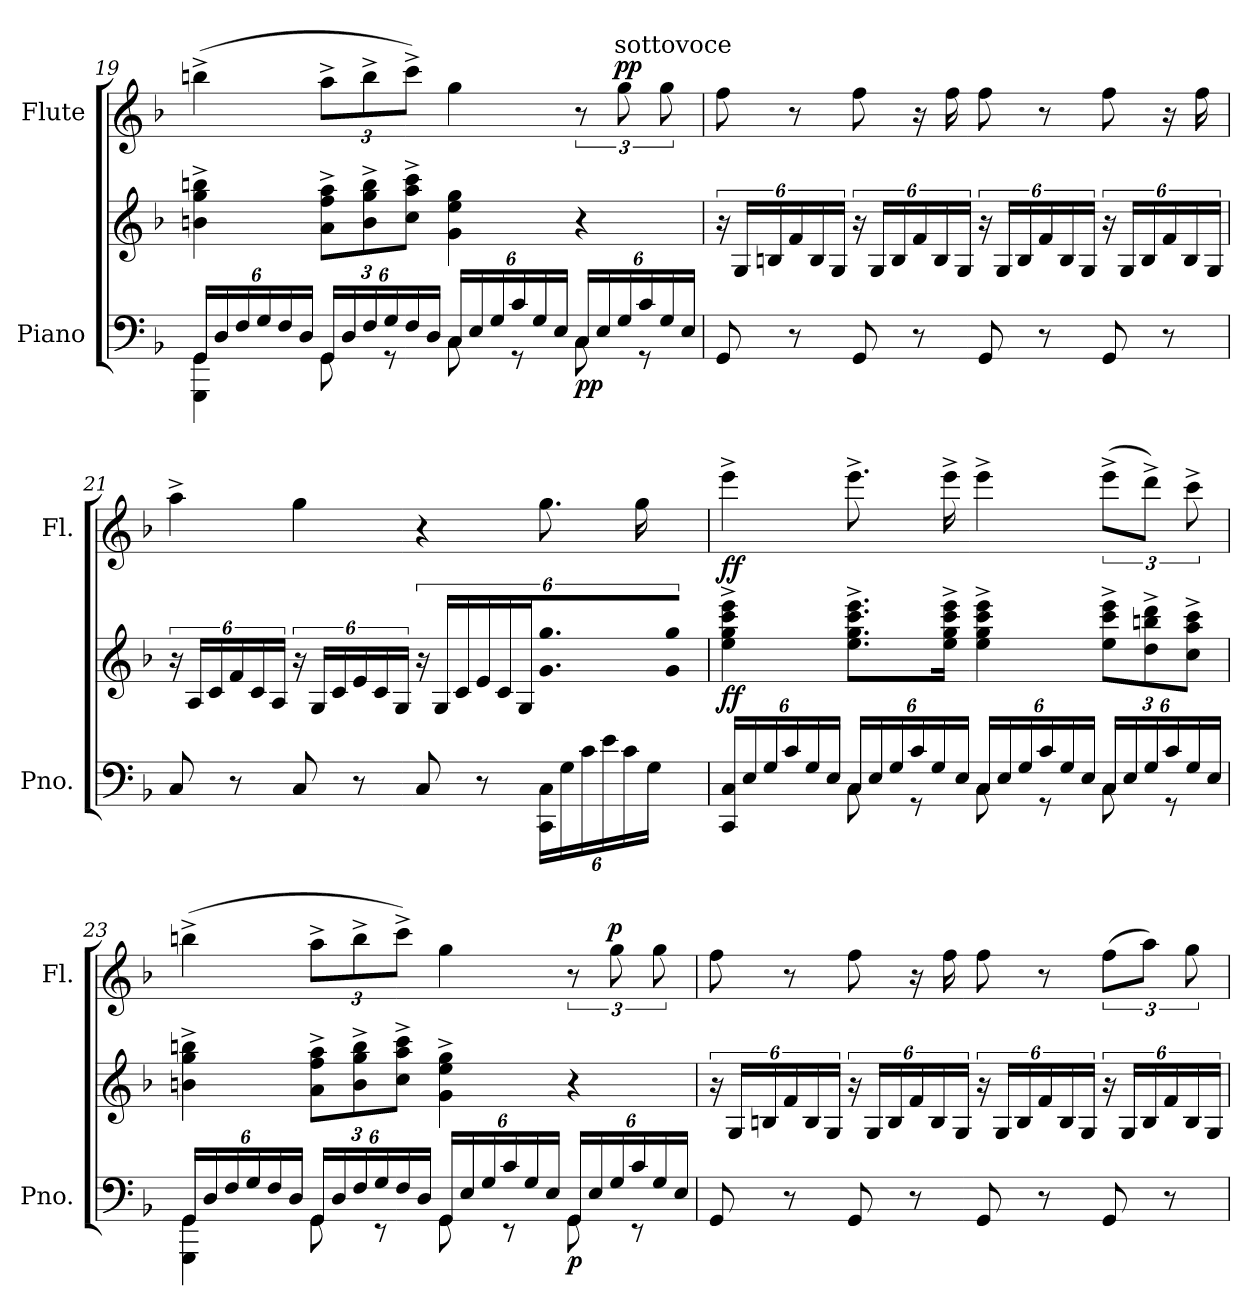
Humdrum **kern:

**kern	**kern	**dynam	**kern	**dynam
*part2	*part2	*part2	*part1	*part1
*staff3	*staff2	*staff2/3	*staff1	*staff1
*I"Piano	*	*	*I"Flute	*
*I'Pno.	*	*	*I'Fl.	*
!!LO:PB:g=z
*clefF4	*clefG2	*	*clefG2	*
*k[b-]	*k[b-]	*	*k[b-]	*
*Xbrackettup	*	*	*	*
=19	=19	=19	=19	=19
*^	*	*	*	*
24GG/LL	4GGG\ 4GG\	4bn\^ 4gg\^ 4bbn\^	.	(4bbn^\	.
24D/	.	.	.	.	.
24F/	.	.	.	.	.
24G/	.	.	.	.	.
24F/	.	.	.	.	.
24D/JJ	.	.	.	.	.
*	*	*Xbrackettup	*	*Xbrackettup	*
24GG/LL	8GG\	12a\^ 12ff\^ 12aa\^L	.	12aa^\L	.
24D/	.	.	.	.	.
24F/	.	12b\^ 12gg\^ 12bb\^	.	12bb^\	.
24G/	8r	.	.	.	.
24F/	.	12cc\^ 12aa\^ 12ccc\^J	.	12ccc^\J)	.
24D/JJ	.	.	.	.	.
24C/LL	8C\	4g\ 4ee\ 4gg\	.	4gg\	.
24E/	.	.	.	.	.
24G/	.	.	.	.	.
24c/	8r	.	.	.	.
24G/	.	.	.	.	.
24E/JJ	.	.	.	.	.
*	*	*	*	*brackettup	*
!	!	!	!LO:DY:b=2	!	!
24C/LL	8C\	4r	pp	12r	.
24E/	.	.	.	.	.
!	!	!	!	!LO:TX:a:t=sottovoce	!
!	!	!	!	!	!LO:DY:a
24G/	.	.	.	12gg\	pp
24c/	8r	.	.	.	.
24G/	.	.	.	12gg\	.
24E/JJ	.	.	.	.	.
*v	*v	*	*	*	*
=20	=20	=20	=20	=20
*	*brackettup	*	*	*
8GG/	24r	.	8ff\	.
.	24G/LL	.	.	.
.	24Bn/	.	.	.
8r	24f/	.	8r	.
.	24B/	.	.	.
.	24G/JJ	.	.	.
8GG/	24r	.	8ff\	.
.	24G/LL	.	.	.
.	24B/	.	.	.
8r	24f/	.	16r	.
.	24B/	.	.	.
.	.	.	16ff\	.
.	24G/JJ	.	.	.
8GG/	24r	.	8ff\	.
.	24G/LL	.	.	.
.	24B/	.	.	.
8r	24f/	.	8r	.
.	24B/	.	.	.
.	24G/JJ	.	.	.
8GG/	24r	.	8ff\	.
.	24G/LL	.	.	.
.	24B/	.	.	.
8r	24f/	.	16r	.
.	24B/	.	.	.
.	.	.	16ff\	.
.	24G/JJ	.	.	.
!!LO:LB:g=z
=21	=21	=21	=21	=21
8C/	24r	.	4aa^\	.
.	24A/LL	.	.	.
.	24c/	.	.	.
8r	24f/	.	.	.
.	24c/	.	.	.
.	24A/JJ	.	.	.
8C/	24r	.	4gg\	.
.	24G/LL	.	.	.
.	24c/	.	.	.
8r	24e/	.	.	.
.	24c/	.	.	.
.	24G/JJ	.	.	.
8C/	24r	.	4r	.
.	24G/LL	.	.	.
.	24c/	.	.	.
8r	24e/	.	.	.
.	24c/	.	.	.
.	24G/J	.	.	.
24CC\ 24C\LL	8.g/ 8.gg/	.	8.gg\	.
24G\	.	.	.	.
24c\	.	.	.	.
24e\	.	.	.	.
24c\	.	.	.	.
.	16g/ 16gg/Jk	.	16gg\	.
24G\JJ	.	.	.	.
=22	=22	=22	=22	=22
*^	*	*	*	*
!	!	!	!LO:DY:b	!	!LO:DY:b
24CC/ 24C/LL	4ryy	4ee\^ 4gg\^ 4ccc\^ 4eee\^	ff	4eee^\	ff
24E/	.	.	.	.	.
24G/	.	.	.	.	.
24c/	.	.	.	.	.
24G/	.	.	.	.	.
24E/JJ	.	.	.	.	.
24C/LL	8C\	8.ee\^ 8.gg\^ 8.ccc\^ 8.eee\^L	.	8.eee^\	.
24E/	.	.	.	.	.
24G/	.	.	.	.	.
24c/	8r	.	.	.	.
24G/	.	.	.	.	.
.	.	16ee\^ 16gg\^ 16ccc\^ 16eee\^Jk	.	16eee^\	.
24E/JJ	.	.	.	.	.
24C/LL	8C\	4ee\^ 4gg\^ 4ccc\^ 4eee\^	.	4eee^\	.
24E/	.	.	.	.	.
24G/	.	.	.	.	.
24c/	8r	.	.	.	.
24G/	.	.	.	.	.
24E/JJ	.	.	.	.	.
*	*	*Xbrackettup	*	*	*
24C/LL	8C\	12ee\^ 12ccc\^ 12eee\^L	.	(12eee^\L	.
24E/	.	.	.	.	.
24G/	.	12dd\^ 12bbn\^ 12ddd\^	.	12ddd^\J)	.
24c/	8r	.	.	.	.
24G/	.	12cc\^ 12aa\^ 12ccc\^J	.	12ccc^\	.
24E/JJ	.	.	.	.	.
!!LO:LB:g=z
=23	=23	=23	=23	=23	=23
24GG/LL	4GGG\ 4GG\	4bn\^ 4gg\^ 4bbn\^	.	(>4bbn^\	.
24D/	.	.	.	.	.
24F/	.	.	.	.	.
24G/	.	.	.	.	.
24F/	.	.	.	.	.
24D/JJ	.	.	.	.	.
*	*	*	*	*Xbrackettup	*
24GG/LL	8GG\	12a\^ 12ff\^ 12aa\^L	.	12aa^\L	.
24D/	.	.	.	.	.
24F/	.	12b\^ 12gg\^ 12bb\^	.	12bb^\	.
24G/	8r	.	.	.	.
24F/	.	12cc\^ 12aa\^ 12ccc\^J	.	12ccc^\J)	.
24D/JJ	.	.	.	.	.
24GG/LL	8GG\	4g\^ 4ee\^ 4gg\^	.	4gg\	.
24E/	.	.	.	.	.
24G/	.	.	.	.	.
24c/	8r	.	.	.	.
24G/	.	.	.	.	.
24E/JJ	.	.	.	.	.
*	*	*	*	*brackettup	*
!	!	!	!LO:DY:b=2	!	!
24GG/LL	8GG\	4r	p	12r	.
24E/	.	.	.	.	.
!	!	!	!	!	!LO:DY:a
24G/	.	.	.	12gg\	p
24c/	8r	.	.	.	.
24G/	.	.	.	12gg\	.
24E/JJ	.	.	.	.	.
*v	*v	*	*	*	*
=24	=24	=24	=24	=24
*	*brackettup	*	*	*
8GG/	24r	.	8ff\	.
.	24G/LL	.	.	.
.	24Bn/	.	.	.
8r	24f/	.	8r	.
.	24B/	.	.	.
.	24G/JJ	.	.	.
8GG/	24r	.	8ff\	.
.	24G/LL	.	.	.
.	24B/	.	.	.
8r	24f/	.	16r	.
.	24B/	.	.	.
.	.	.	16ff\	.
.	24G/JJ	.	.	.
8GG/	24r	.	8ff\	.
.	24G/LL	.	.	.
.	24B/	.	.	.
8r	24f/	.	8r	.
.	24B/	.	.	.
.	24G/JJ	.	.	.
8GG/	24r	.	(12ff\L	.
.	24G/LL	.	.	.
.	24B/	.	12aa\J)	.
8r	24f/	.	.	.
.	24B/	.	12gg\	.
.	24G/JJ	.	.	.
=	=	=	=	=
*-	*-	*-	*-	*-
